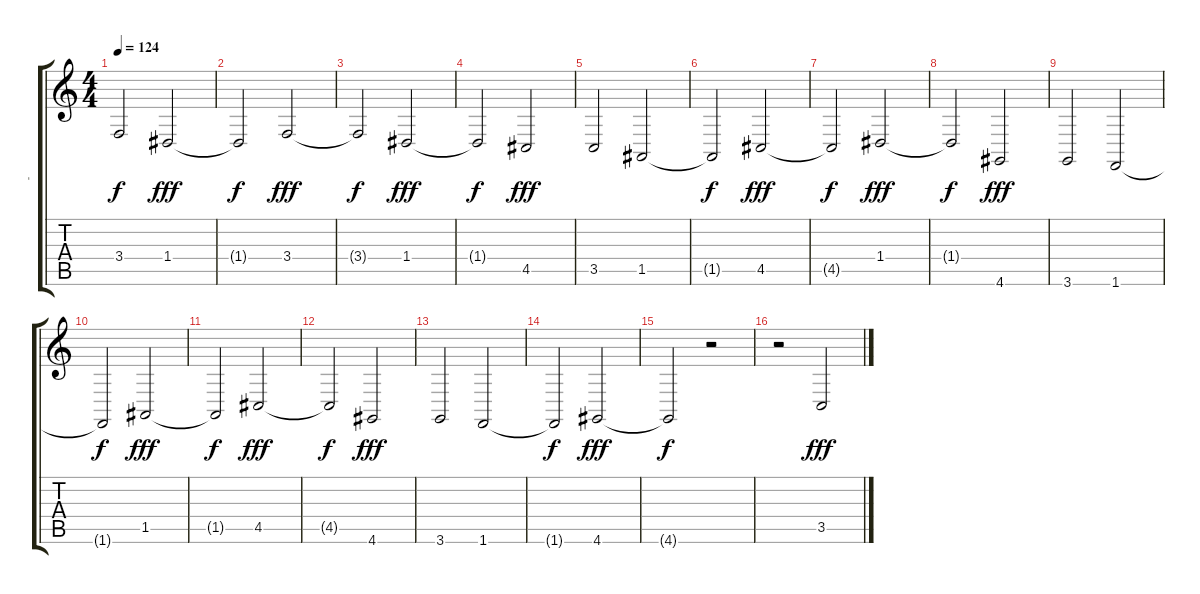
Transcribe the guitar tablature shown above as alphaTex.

\track ("-" "-") {instrument rockorgan}
\staff {score tabs}
\tuning (E4 B3 G3 D3 A2 E2) {hide}
\ts (4 4)
\tempo 124
\clef g2
\ks c
3.4{t}.2{dy f} 1.4.2{dy fff} |
1.4{t}.2{dy f} 3.4.2{dy fff} |
3.4{t}.2{dy f} 1.4.2{dy fff} |
1.4{t}.2{dy f} 4.5.2{dy fff} |
3.5.2 1.5.2 |
1.5{t}.2{dy f} 4.5.2{dy fff} |
4.5{t}.2{dy f} 1.4.2{dy fff} |
1.4{t}.2{dy f} 4.6.2{dy fff} |
3.6.2 1.6.2 |
1.6{t}.2{dy f} 1.5.2{dy fff} |
1.5{t}.2{dy f} 4.5.2{dy fff} |
4.5{t}.2{dy f} 4.6.2{dy fff} |
3.6.2 1.6.2 |
1.6{t}.2{dy f} 4.6.2{dy fff} |
4.6{t}.2{dy f} r.2 |
r.2 3.5.2{dy fff}
